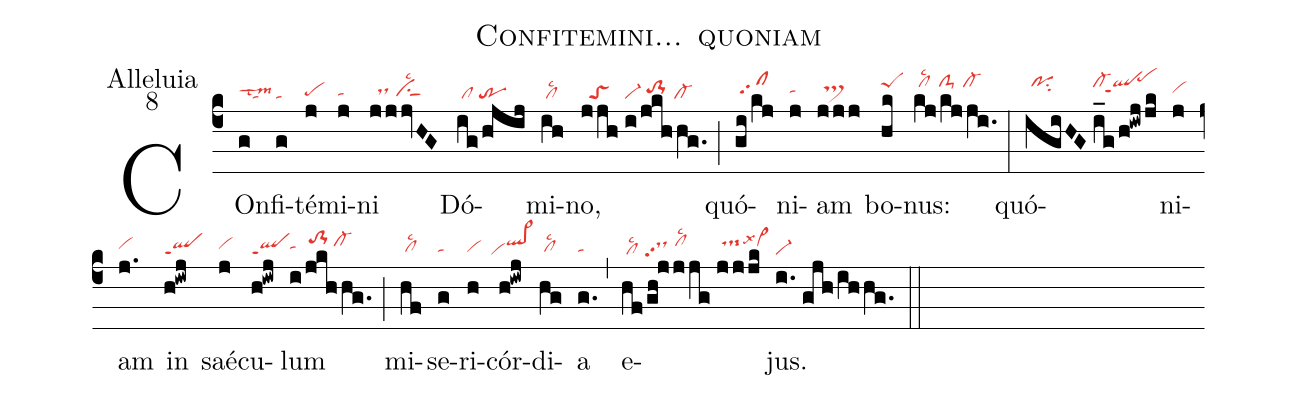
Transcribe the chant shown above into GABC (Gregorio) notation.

name:Confitemini... quoniam;
office-part:Alleluia;
mode:8;
nabc-lines:1;
%%
(c4) COn(g|talstm2)fi(g|ta)té(j|pehg)mi(j|tahg)ni(jjjvHG|//dshh//ciShglsc2)
Dó(ig/hjij|/cl/tr)mi(ih|/cllsc2)no,(jjh|//toS|//i/jkhhg.|vi-/to-1hh//cl-) (;)
quó(gi/kj|/clhhpp2)ni(j|tahh)am(jjj|//ts>hh) bo(hk|peShj)nus:(kj/kjji.|/clhjlsc2//clS-hj/cl-hj) (:)
quó(igiHG|/pohjsu2|//i_g/h!iwjjk|cl-hj``qlhhppt1``pehl)ni(j|vihh)am(j.|vihh)
in(h!iwj|qlppt1) saé(j|vihh)cu(h!iwj|qlppt1)lum(i/jkhhg.|tahh///to-1hj/cl-hi) (;)
mi(hf|/clhglsc2)se(g|tahg)ri(h|vihg)cór(h!iwj|``viql>hi)di(hg|/clhglsc2)a(g.|tahg) (,)
e(hf/gh!jjjg|/cllsc2//dshipp2//clhilsc2|//jjjk|/ts-hilsx3vi>hi)jus.(i.|vi-|//gjh/ihhg.) (::)
